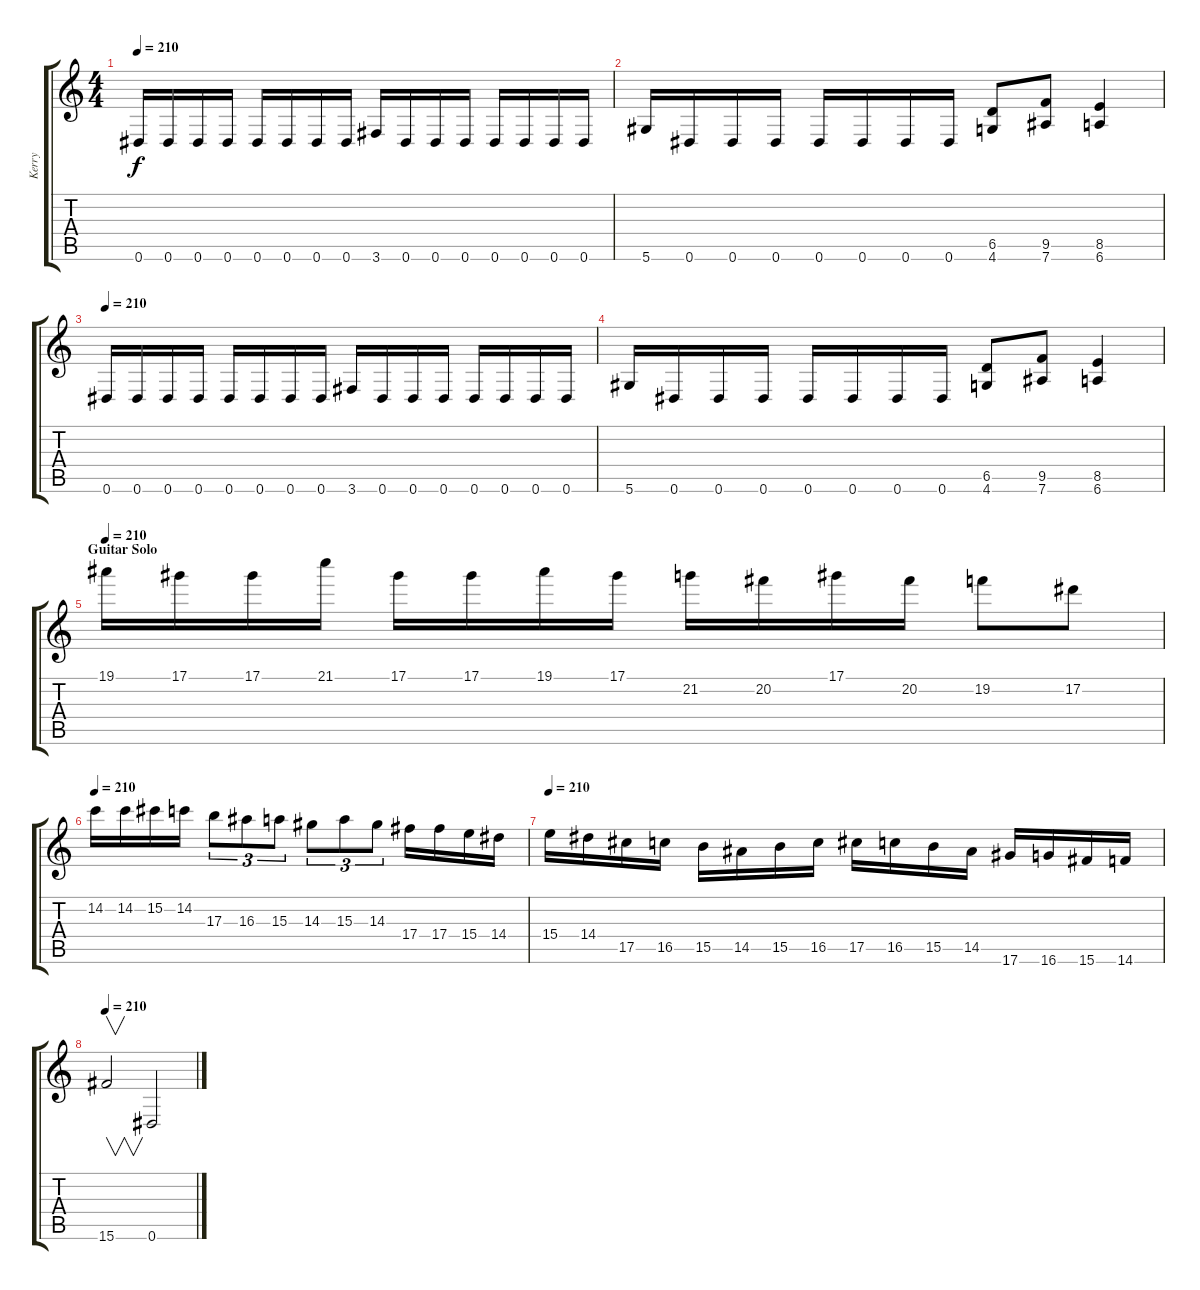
\track ("Kerry" "Kerry") {instrument distortionguitar}
\staff {score tabs}
\tuning (Eb4 Bb3 Gb3 Db3 Ab2 Eb2) {hide}
\ts (4 4)
\tempo 210
\clef g2
\ks c
0.6.16{dy f} 0.6.16 0.6.16 0.6.16 0.6.16 0.6.16 0.6.16 0.6.16 3.6.16 0.6.16 0.6.16 0.6.16 0.6.16 0.6.16 0.6.16 0.6.16 |
5.6.16 0.6.16 0.6.16 0.6.16 0.6.16 0.6.16 0.6.16 0.6.16 (6.5 4.6).8 (9.5 7.6).8 (8.5 6.6).4 |
\tempo 210
0.6.16 0.6.16 0.6.16 0.6.16 0.6.16 0.6.16 0.6.16 0.6.16 3.6.16 0.6.16 0.6.16 0.6.16 0.6.16 0.6.16 0.6.16 0.6.16 |
5.6.16 0.6.16 0.6.16 0.6.16 0.6.16 0.6.16 0.6.16 0.6.16 (6.5 4.6).8 (9.5 7.6).8 (8.5 6.6).4 |
\section ("" "Guitar Solo")
\tempo 210
19.1.16{volume 16} 17.1.16 17.1.16 21.1.16 17.1.16 17.1.16 19.1.16 17.1.16 21.2.16 20.2.16 17.1.16 20.2.16 19.2.8 17.2.8 |
\tempo 210
14.2.16 14.2.16 15.2.16 14.2.16 17.3.8{tu (3 2)} 16.3.8{tu (3 2)} 15.3.8{tu (3 2)} 14.3.8{tu (3 2)} 15.3.8{tu (3 2)} 14.3.8{tu (3 2)} 17.4.16 17.4.16 15.4.16 14.4.16 |
\tempo 210
15.4.16 14.4.16 17.5.16 16.5.16 15.5.16 14.5.16 15.5.16 16.5.16 17.5.16 16.5.16 15.5.16 14.5.16 17.6.16 16.6.16 15.6.16 14.6.16 |
\tempo 210
15.6.2{v} 0.6.2
